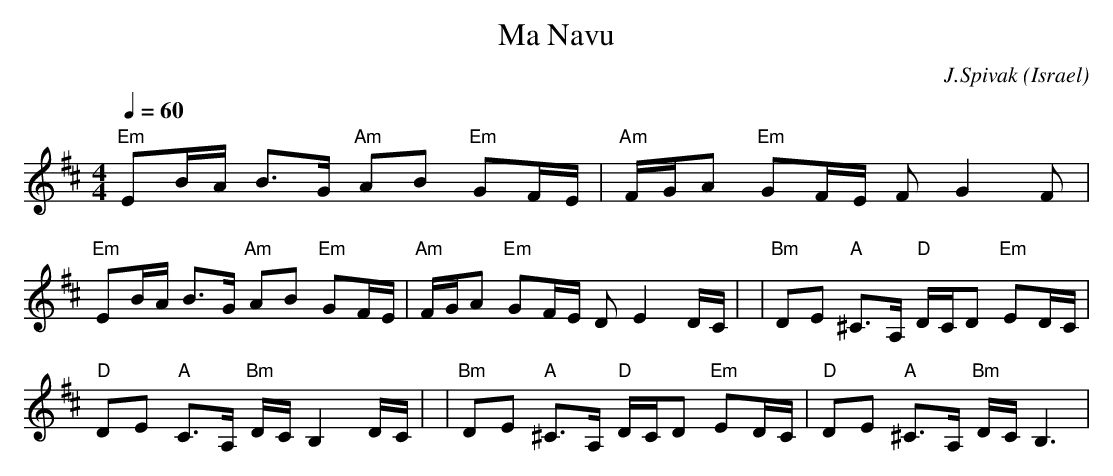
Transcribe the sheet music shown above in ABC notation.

X:1
T:Ma Navu
L:1/8
O:Israel
C:J.Spivak
M:4/4
Q:1/4=60
K:Bm
"Em"EB/2A/2 B>G "Am" AB "Em" GF/2E/2 | "Am" F/2G/2A "Em"GF/2E/2 F G2 F|
"Em"EB/2A/2 B>G "Am" AB "Em" GF/2E/2 | "Am" F/2G/2A "Em"GF/2E/2 D E2 D/2C/2| \
|"Bm" DE "A" ^C>A, "D" D/2C/2D "Em" ED/2C/2|
"D" DE "A" C>A, "Bm" D/2C/2 B,2 D/2C/2 | \
|"Bm" DE "A" ^C>A, "D" D/2C/2D "Em" ED/2C/2|\
"D" DE "A"^C>A, "Bm" D/2C/2 B,3 |
